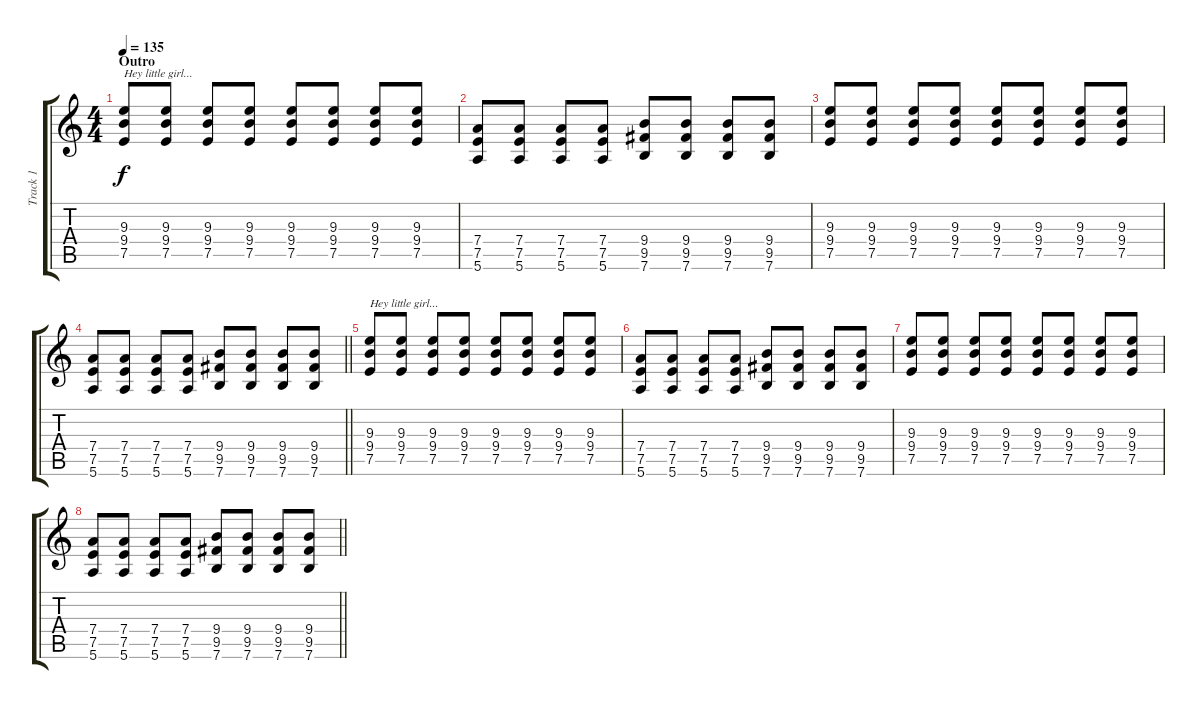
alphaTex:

\track ("Track 1" "Track 1") {instrument distortionguitar}
\staff {score tabs}
\tuning (E4 B3 G3 D3 A2 E2) {hide}
\ts (4 4)
\section ("" "Outro")
\tempo 135
\clef g2
\ks c
(9.3 9.4 7.5).8{txt "Hey little girl..." dy f} (9.3 9.4 7.5).8 (9.3 9.4 7.5).8 (9.3 9.4 7.5).8 (9.3 9.4 7.5).8 (9.3 9.4 7.5).8 (9.3 9.4 7.5).8 (9.3 9.4 7.5).8 |
(7.4 7.5 5.6).8 (7.4 7.5 5.6).8 (7.4 7.5 5.6).8 (7.4 7.5 5.6).8 (9.4 9.5 7.6).8 (9.4 9.5 7.6).8 (9.4 9.5 7.6).8 (9.4 9.5 7.6).8 |
(9.3 9.4 7.5).8 (9.3 9.4 7.5).8 (9.3 9.4 7.5).8 (9.3 9.4 7.5).8 (9.3 9.4 7.5).8 (9.3 9.4 7.5).8 (9.3 9.4 7.5).8 (9.3 9.4 7.5).8 |
\barLineRight lightlight
(7.4 7.5 5.6).8 (7.4 7.5 5.6).8 (7.4 7.5 5.6).8 (7.4 7.5 5.6).8 (9.4 9.5 7.6).8 (9.4 9.5 7.6).8 (9.4 9.5 7.6).8 (9.4 9.5 7.6).8 |
(9.3 9.4 7.5).8{txt "Hey little girl..." volume 3} (9.3 9.4 7.5).8 (9.3 9.4 7.5).8 (9.3 9.4 7.5).8 (9.3 9.4 7.5).8 (9.3 9.4 7.5).8 (9.3 9.4 7.5).8 (9.3 9.4 7.5).8 |
(7.4 7.5 5.6).8 (7.4 7.5 5.6).8 (7.4 7.5 5.6).8 (7.4 7.5 5.6).8 (9.4 9.5 7.6).8 (9.4 9.5 7.6).8 (9.4 9.5 7.6).8 (9.4 9.5 7.6).8 |
(9.3 9.4 7.5).8 (9.3 9.4 7.5).8 (9.3 9.4 7.5).8 (9.3 9.4 7.5).8 (9.3 9.4 7.5).8 (9.3 9.4 7.5).8 (9.3 9.4 7.5).8 (9.3 9.4 7.5).8 |
\barLineRight lightlight
(7.4 7.5 5.6).8 (7.4 7.5 5.6).8 (7.4 7.5 5.6).8 (7.4 7.5 5.6).8 (9.4 9.5 7.6).8 (9.4 9.5 7.6).8 (9.4 9.5 7.6).8 (9.4 9.5 7.6).8
